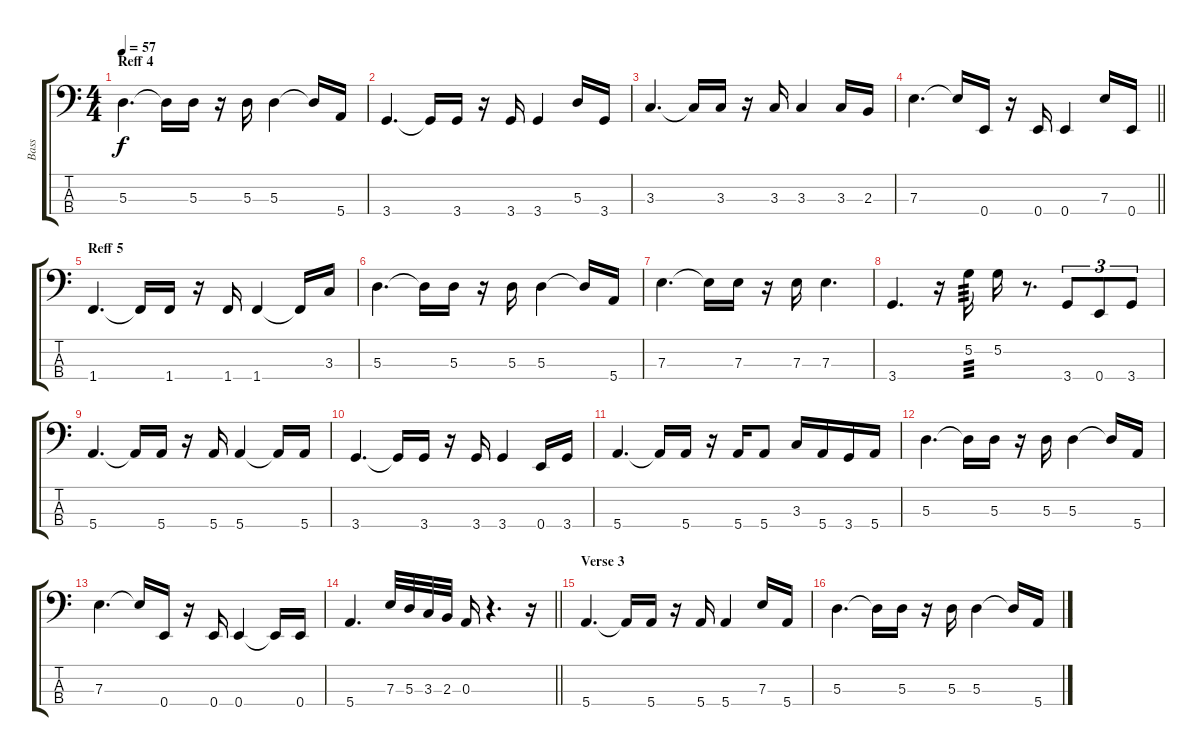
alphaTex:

\track ("Bass" "Bass") {instrument electricbassfinger}
\staff {score tabs}
\tuning (G2 D2 A1 E1) {hide}
\ts (4 4)
\section ("" "Reff 4")
\tempo 57
\clef f4
\ks c
5.3.4{d dy f} 5.3{t}.16 5.3.16 r.16 5.3.16 5.3.4 5.3{t}.16 5.4.16 |
3.4.4{d} 3.4{t}.16 3.4.16 r.16 3.4.16 3.4.4 5.3.16 3.4.16 |
3.3.4{d} 3.3{t}.16 3.3.16 r.16 3.3.16 3.3.4 3.3.16 2.3.16 |
\barLineRight lightlight
7.3.4{d} 7.3{t}.16 0.4.16 r.16 0.4.16 0.4.4 7.3.16 0.4.16 |
\section ("" "Reff 5")
1.4.4{d} 1.4{t}.16 1.4.16 r.16 1.4.16 1.4.4 1.4{t}.16 3.3.16 |
5.3.4{d} 5.3{t}.16 5.3.16 r.16 5.3.16 5.3.4 5.3{t}.16 5.4.16 |
7.3.4{d} 7.3{t}.16 7.3.16 r.16 7.3.16 7.3.4{d} |
3.4.4{d} r.16 5.2.16{tp 3} 5.2.16 r.8{d} 3.4.8{tu (3 2)} 0.4.8{tu (3 2)} 3.4.8{tu (3 2)} |
5.4.4{d} 5.4{t}.16 5.4.16 r.16 5.4.16 5.4.4 5.4{t}.16 5.4.16 |
3.4.4{d} 3.4{t}.16 3.4.16 r.16 3.4.16 3.4.4 0.4.16 3.4.16 |
5.4.4{d} 5.4{t}.16 5.4.16 r.16 5.4.16 5.4.8 3.3.16 5.4.16 3.4.16 5.4.16 |
5.3.4{d} 5.3{t}.16 5.3.16 r.16 5.3.16 5.3.4 5.3{t}.16 5.4.16 |
7.3.4{d} 7.3{t}.16 0.4.16 r.16 0.4.16 0.4.4 0.4{t}.16 0.4.16 |
\barLineRight lightlight
5.4.4{d} 7.3.32 5.3.32 3.3.32 2.3.32 0.3.16 r.4{d} r.16 |
\section ("" "Verse 3")
5.4.4{d} 5.4{t}.16 5.4.16 r.16 5.4.16 5.4.4 7.3.16 5.4.16 |
5.3.4{d} 5.3{t}.16 5.3.16 r.16 5.3.16 5.3.4 5.3{t}.16 5.4.16
